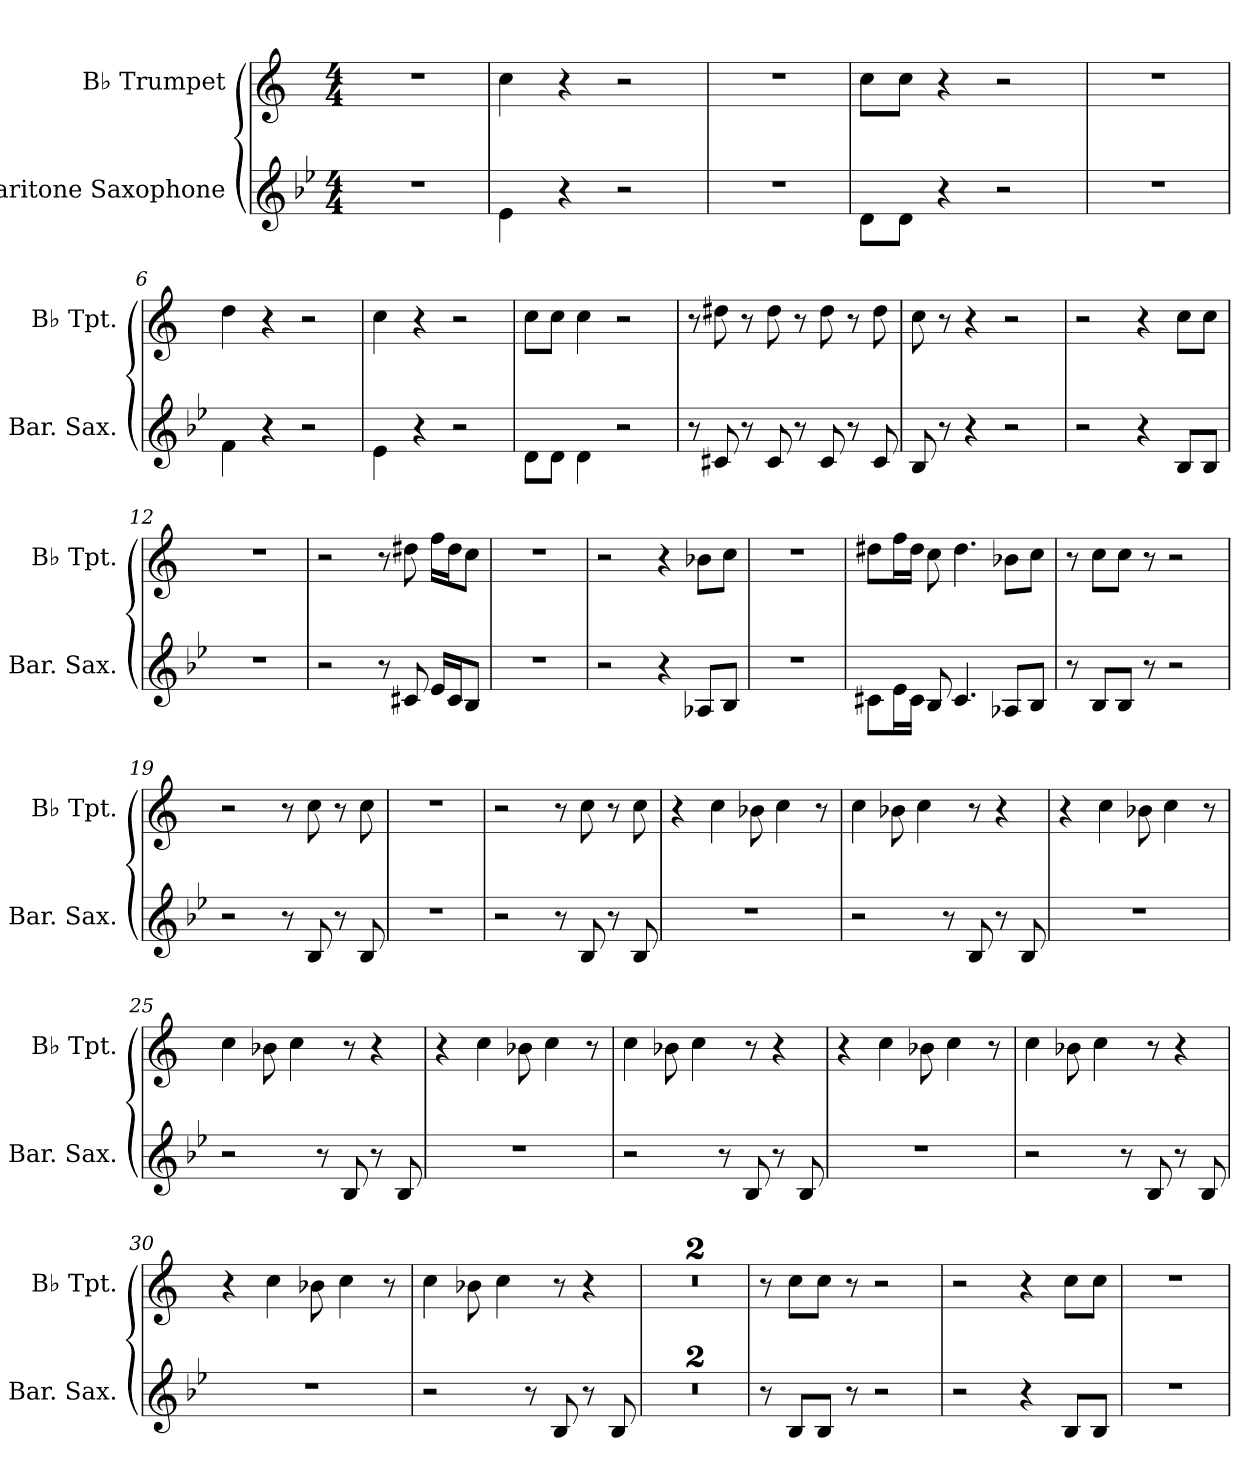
**kern	**kern
*part2	*part1
*staff2	*staff1
*I"Baritone Saxophone	*I"B♭ Trumpet
*I'Bar. Sax.	*I'B♭ Tpt.
*clefG2	*clefG2
*ITrd12c21	*ITrd1c2
*k[b-e-]	*k[b-e-]
*M4/4	*M4/4
*MM168	*MM168
=1	=1
1r	1r
=2	=2
4E-\	4b-\
4r	4r
2r	2r
=3	=3
1r	1r
=4	=4
8D\L	8b-\L
8D\J	8b-\J
4r	4r
2r	2r
=5	=5
1r	1r
=6	=6
4F\	4cc\
4r	4r
2r	2r
=7	=7
4E-\	4b-\
4r	4r
2r	2r
=8	=8
8D\L	8b-\L
8D\J	8b-\J
4D\	4b-\
2r	2r
!!LO:LB:g=z
=9	=9
8r	8r
8C#X/	8cc#X\
8r	8r
8C#/	8cc#\
8r	8r
8C#/	8cc#\
8r	8r
8C#/	8cc#\
=10	=10
8BB-/	8b-\
8r	8r
4r	4r
2r	2r
=11	=11
2r	2r
4r	4r
8BB-/L	8b-\L
8BB-/J	8b-\J
=12	=12
1r	1r
=13	=13
2r	2r
8r	8r
8C#X/	8cc#X\
16E-/LL	16ee-\LL
16C#/J	16cc#\J
8BB-/J	8b-\J
=14	=14
1r	1r
=15	=15
2r	2r
4r	4r
8AA-X/L	8a-X\L
8BB-/J	8b-\J
=16	=16
1r	1r
!!LO:LB:g=z
=17	=17
8C#X\L	8cc#X\L
16E-\L	16ee-\L
16C#\JJ	16cc#\JJ
8BB-/	8b-\
4.C#/	4.cc#\
8AA-X/L	8a-X\L
8BB-/J	8b-\J
=18	=18
8r	8r
8BB-/L	8b-\L
8BB-/J	8b-\J
8r	8r
2r	2r
=19	=19
2r	2r
8r	8r
8BB-/	8b-\
8r	8r
8BB-/	8b-\
=20	=20
1r	1r
=21	=21
2r	2r
8r	8r
8BB-/	8b-\
8r	8r
8BB-/	8b-\
=22	=22
1r	4r
.	4b-\
.	8a-X\
.	4b-\
.	8r
!!LO:LB:g=z
=23	=23
2r	4b-\
.	8a-X\
.	4b-\
8r	.
8BB-/	8r
8r	4r
8BB-/	.
=24	=24
1r	4r
.	4b-\
.	8a-X\
.	4b-\
.	8r
=25	=25
2r	4b-\
.	8a-X\
.	4b-\
8r	.
8BB-/	8r
8r	4r
8BB-/	.
=26	=26
1r	4r
.	4b-\
.	8a-X\
.	4b-\
.	8r
=27	=27
2r	4b-\
.	8a-X\
.	4b-\
8r	.
8BB-/	8r
8r	4r
8BB-/	.
!!LO:LB:g=z
=28	=28
1r	4r
.	4b-\
.	8a-X\
.	4b-\
.	8r
=29	=29
2r	4b-\
.	8a-X\
.	4b-\
8r	.
8BB-/	8r
8r	4r
8BB-/	.
=30	=30
1r	4r
.	4b-\
.	8a-X\
.	4b-\
.	8r
=31	=31
2r	4b-\
.	8a-X\
.	4b-\
8r	.
8BB-/	8r
8r	4r
8BB-/	.
=32	=32
1r	1r
=33	=33
1r	1r
=34	=34
8r	8r
8BB-/L	8b-\L
8BB-/J	8b-\J
8r	8r
2r	2r
!!LO:PB:g=z
=35	=35
2r	2r
4r	4r
8BB-/L	8b-\L
8BB-/J	8b-\J
=36	=36
1r	1r
=	=
*-	*-
